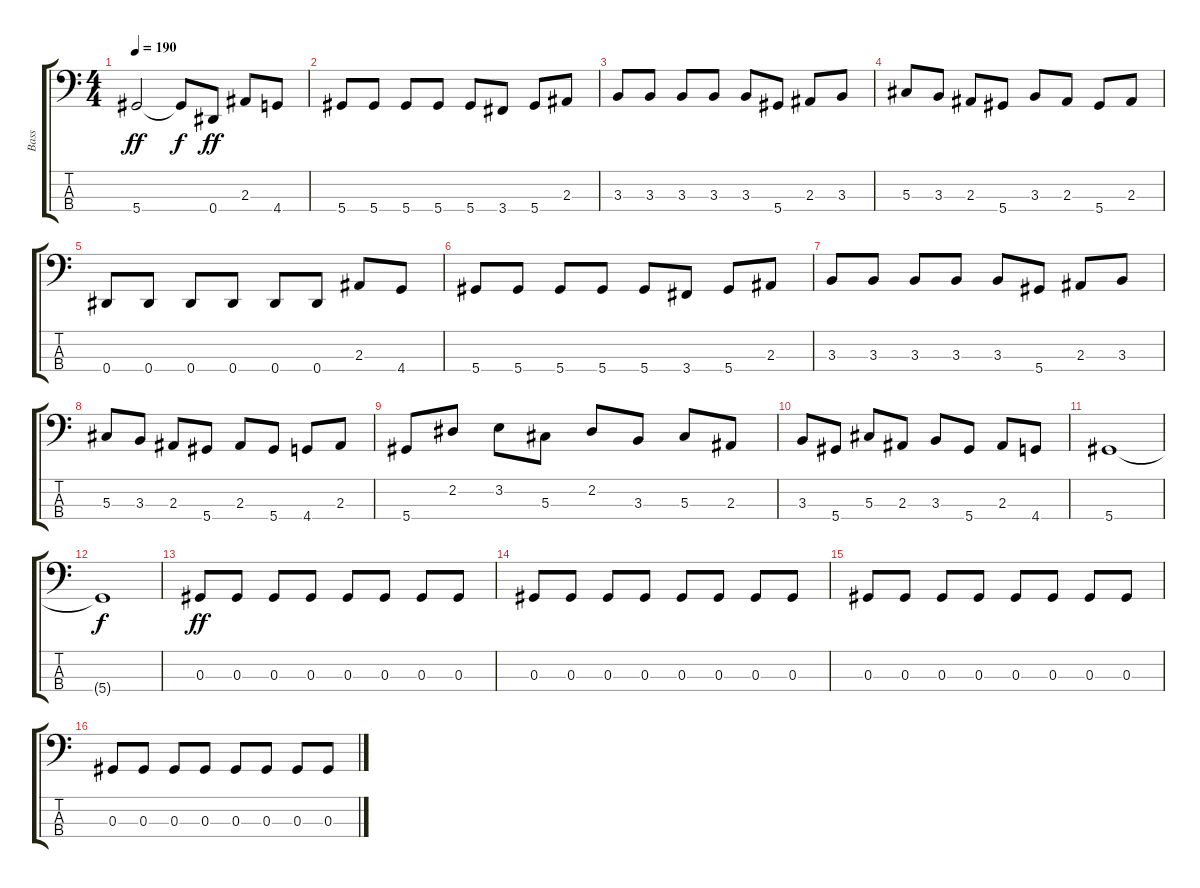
\track ("Bass" "Bass") {instrument electricbassfinger}
\staff {score tabs}
\tuning (Gb2 Db2 Ab1 Eb1) {hide}
\ts (4 4)
\tempo 190
\clef f4
\ks c
5.4.2{dy ff} 5.4{t}.8{dy f} 0.4.8{dy ff} 2.3.8 4.4.8 |
5.4.8 5.4.8 5.4.8 5.4.8 5.4.8 3.4.8 5.4.8 2.3.8 |
3.3.8 3.3.8 3.3.8 3.3.8 3.3.8 5.4.8 2.3.8 3.3.8 |
5.3.8 3.3.8 2.3.8 5.4.8 3.3.8 2.3.8 5.4.8 2.3.8 |
0.4.8 0.4.8 0.4.8 0.4.8 0.4.8 0.4.8 2.3.8 4.4.8 |
5.4.8 5.4.8 5.4.8 5.4.8 5.4.8 3.4.8 5.4.8 2.3.8 |
3.3.8 3.3.8 3.3.8 3.3.8 3.3.8 5.4.8 2.3.8 3.3.8 |
5.3.8 3.3.8 2.3.8 5.4.8 2.3.8 5.4.8 4.4.8 2.3.8 |
5.4.8 2.2.8 3.2.8 5.3.8 2.2.8 3.3.8 5.3.8 2.3.8 |
3.3.8 5.4.8 5.3.8 2.3.8 3.3.8 5.4.8 2.3.8 4.4.8 |
5.4.1 |
5.4{t}.1{dy f} |
0.3.8{dy ff} 0.3.8 0.3.8 0.3.8 0.3.8 0.3.8 0.3.8 0.3.8 |
0.3.8 0.3.8 0.3.8 0.3.8 0.3.8 0.3.8 0.3.8 0.3.8 |
0.3.8 0.3.8 0.3.8 0.3.8 0.3.8 0.3.8 0.3.8 0.3.8 |
0.3.8 0.3.8 0.3.8 0.3.8 0.3.8 0.3.8 0.3.8 0.3.8
